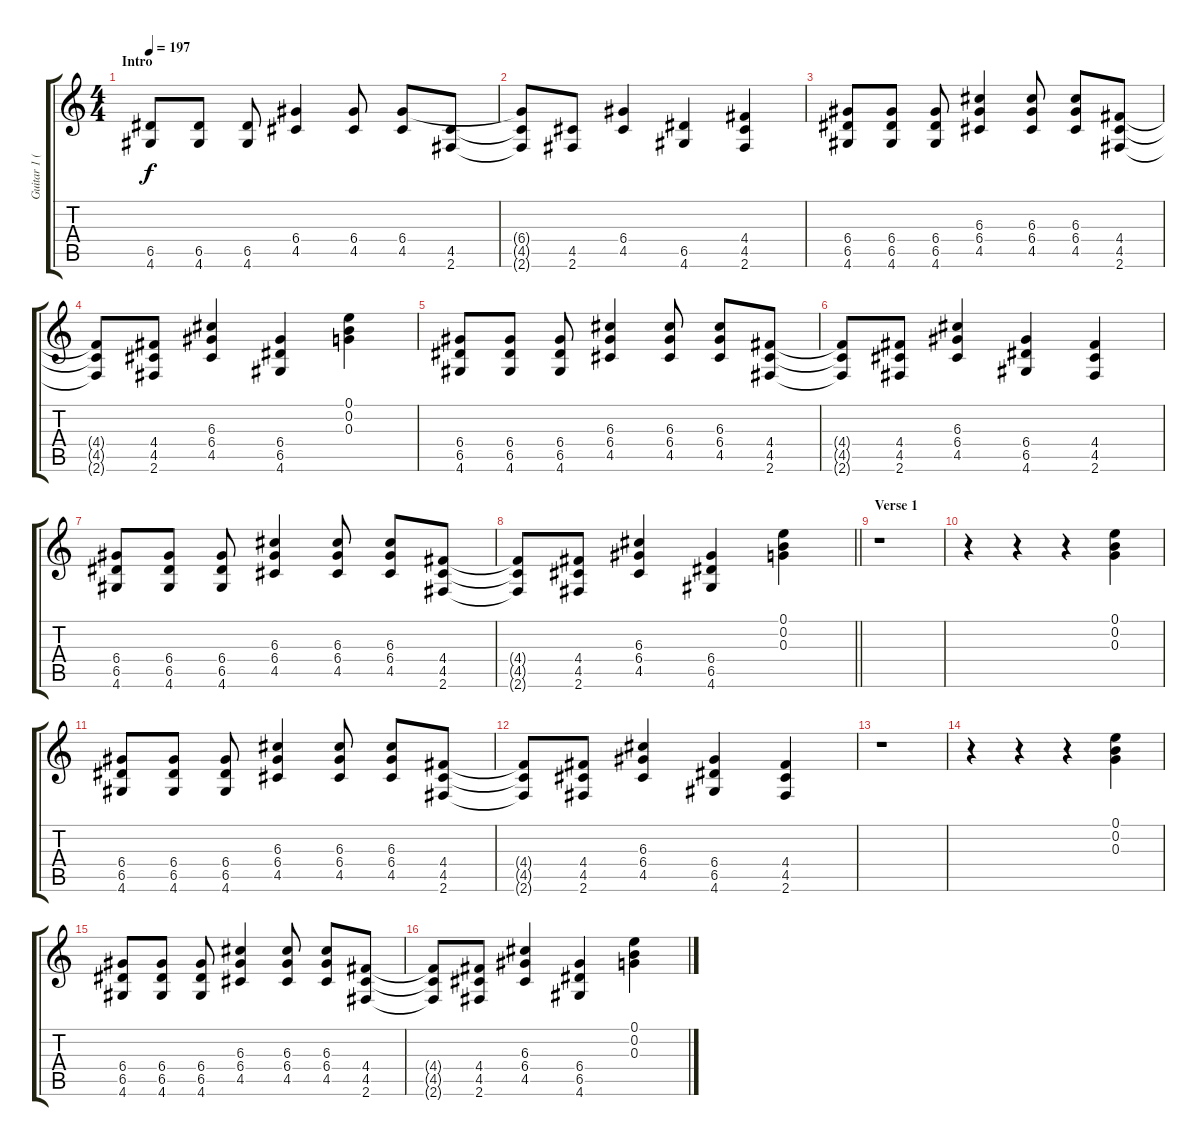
\track ("Guitar 1 (Lead)" "Guitar 1 (") {instrument distortionguitar}
\staff {score tabs}
\tuning (E4 B3 G3 D3 A2 E2) {hide}
\ts (4 4)
\section ("" "Intro")
\tempo 197
\clef g2
\ks c
(6.5 4.6).8{dy f balance 16 instrument distortionguitar} (6.5 4.6).8 (6.5 4.6).8 (6.4 4.5).4 (6.4 4.5).8 (6.4 4.5).8 (4.5 2.6).8 |
(6.4{t} 4.5{t} 2.6{t}).8 (4.5 2.6).8 (6.4 4.5).4 (6.5 4.6).4 (4.4 4.5 2.6).4{balance 8} |
(6.4 6.5 4.6).8 (6.4 6.5 4.6).8 (6.4 6.5 4.6).8 (6.3 6.4 4.5).4 (6.3 6.4 4.5).8 (6.3 6.4 4.5).8 (4.4 4.5 2.6).8 |
(4.4{t} 4.5{t} 2.6{t}).8 (4.4 4.5 2.6).8 (6.3 6.4 4.5).4 (6.4 6.5 4.6).4 (0.1 0.2 0.3).4{balance 16} |
(6.4 6.5 4.6).8{balance 8} (6.4 6.5 4.6).8 (6.4 6.5 4.6).8 (6.3 6.4 4.5).4 (6.3 6.4 4.5).8 (6.3 6.4 4.5).8 (4.4 4.5 2.6).8 |
(4.4{t} 4.5{t} 2.6{t}).8 (4.4 4.5 2.6).8 (6.3 6.4 4.5).4 (6.4 6.5 4.6).4 (4.4 4.5 2.6).4 |
(6.4 6.5 4.6).8 (6.4 6.5 4.6).8 (6.4 6.5 4.6).8 (6.3 6.4 4.5).4 (6.3 6.4 4.5).8 (6.3 6.4 4.5).8 (4.4 4.5 2.6).8 |
\barLineRight lightlight
(4.4{t} 4.5{t} 2.6{t}).8 (4.4 4.5 2.6).8 (6.3 6.4 4.5).4 (6.4 6.5 4.6).4 (0.1 0.2 0.3).4{balance 16} |
\section ("" "Verse 1")
r.1 |
r.4 r.4 r.4 (0.1 0.2 0.3).4 |
(6.4 6.5 4.6).8{balance 8} (6.4 6.5 4.6).8 (6.4 6.5 4.6).8 (6.3 6.4 4.5).4 (6.3 6.4 4.5).8 (6.3 6.4 4.5).8 (4.4 4.5 2.6).8 |
(4.4{t} 4.5{t} 2.6{t}).8 (4.4 4.5 2.6).8 (6.3 6.4 4.5).4 (6.4 6.5 4.6).4 (4.4 4.5 2.6).4 |
r.1 |
r.4 r.4 r.4 (0.1 0.2 0.3).4{balance 16} |
(6.4 6.5 4.6).8{balance 8} (6.4 6.5 4.6).8 (6.4 6.5 4.6).8 (6.3 6.4 4.5).4 (6.3 6.4 4.5).8 (6.3 6.4 4.5).8 (4.4 4.5 2.6).8 |
(4.4{t} 4.5{t} 2.6{t}).8 (4.4 4.5 2.6).8 (6.3 6.4 4.5).4 (6.4 6.5 4.6).4 (0.1 0.2 0.3).4{balance 16}
